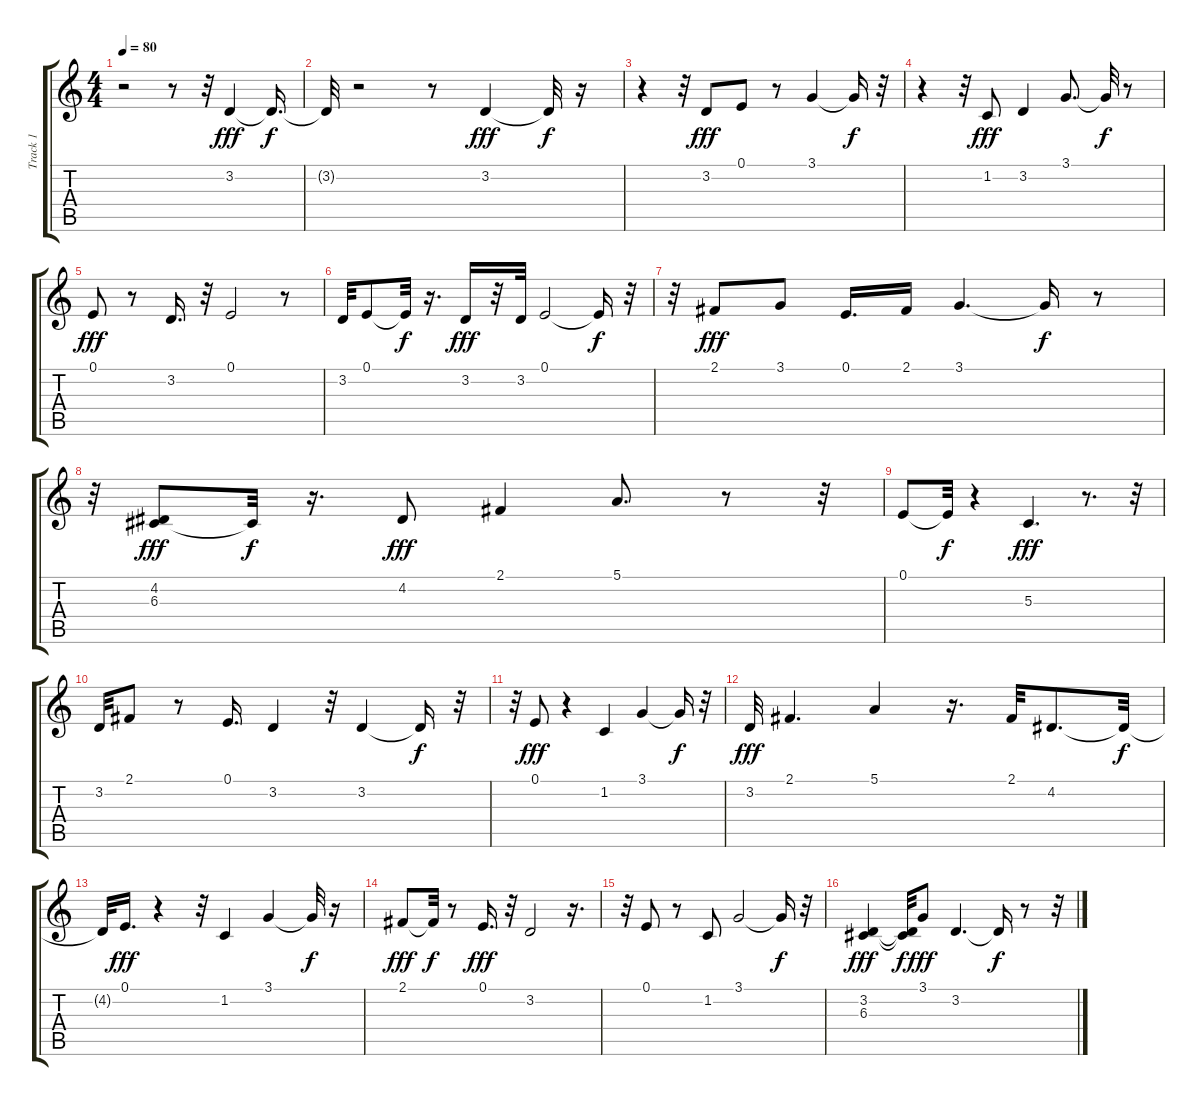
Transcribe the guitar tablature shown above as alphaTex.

\track ("Track 1" "Track 1") {instrument electricpiano2}
\staff {score tabs}
\tuning (E4 B3 G3 D3 A2 E2) {hide}
\ts (4 4)
\tempo 80
\clef g2
\ks c
r.2{dy f} r.8 r.32 3.2.4{dy fff} 3.2{t}.16{d dy f} |
3.2{t}.32 r.2 r.8 3.2.4{dy fff} 3.2{t}.32{dy f} r.16 |
r.4 r.32 3.2.8{dy fff} 0.1.8 r.8 3.1.4 3.1{t}.16{dy f} r.32 |
r.4 r.32 1.2.8{dy fff} 3.2.4 3.1.8{d} 3.1{t}.32{dy f} r.8 |
0.1.8{dy fff} r.8 3.2.16{d} r.32 0.1.2 r.8 |
3.2.32 0.1.8 0.1{t}.32{dy f} r.16{d} 3.2.16{dy fff} r.32 3.2.32 0.1.2 0.1{t}.16{dy f} r.32 |
r.32 2.1.8{dy fff} 3.1.8 0.1.16{d} 2.1.16 3.1.4{d} 3.1{t}.16{dy f} r.8 |
r.32 (4.2 6.3).8{dy fff} 6.3{t}.32{dy f} r.16{d} 4.2.8{dy fff} 2.1.4 5.1.8{d} r.8 r.32 |
0.1.8 0.1{t}.32{dy f} r.4 5.3.4{d dy fff} r.8{d} r.32 |
3.2.32 2.1.8 r.8 0.1.16{d} 3.2.4 r.32 3.2.4 3.2{t}.16{dy f} r.32 |
r.32 0.1.8{dy fff} r.4 1.2.4 3.1.4 3.1{t}.16{dy f} r.32 |
3.2.32{dy fff} 2.1.4{d} 5.1.4 r.16{d} 2.1.32 4.2.8{d} 4.2{t}.32{dy f} |
4.2{t}.32 0.1.16{d dy fff} r.4 r.32 1.2.4 3.1.4 3.1{t}.32{dy f} r.16 |
2.1.8{dy fff} 2.1{t}.32{dy f} r.8 0.1.16{d dy fff} r.32 3.2.2 r.16{d} |
r.32 0.1.8 r.8 1.2.8 3.1.2 3.1{t}.16{dy f} r.32 |
(3.2 6.3).4{dy fff} (3.2{t} 6.3{t}).32{dy f} 3.1.8{dy fff} 3.2.4{d} 3.2{t}.16{dy f} r.8 r.32
